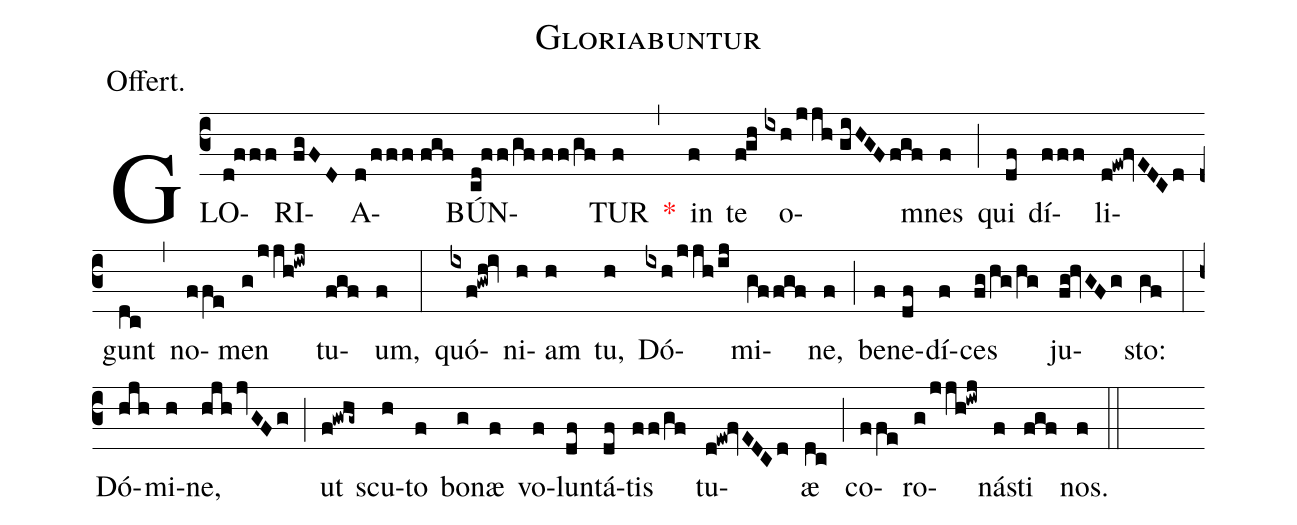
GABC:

name:Gloriabuntur;
annotation:Offert.;
mode:VI.;
office-part:Offertory;
%%
(c3) GLO(d!fff)RI(fgFD)A(d/fff//fgf)BÚN(cd!ff/gf//ff/gf)TUR(f) <v>\red{*}</v>(,) in(f) te(f!gh) o(ixh/jjh//giHGFfgf)mnes(f) (;) qui(df) dí(fff)li(d!ew!fvEDCd)gunt(dc) (,) no(ffe)men(g/jjh!iwj) tu(fgf)um,(f) (:) quó(ixf!gwh!iv)ni(h)am(h) tu,(h) Dó(ixh/jjh/ij)mi(gffgf)ne,(f) (;) be(f)ne(df)dí(f)ces(fg/hg/hg) ju(fg!hvGFg)sto:(gf) (:) Dó(hjh)mi(h)ne,(hjhjvGFg) (;) ut(f!gwhg~) scu(h)to(f) bo(g)næ(f) vo(f)lun(df)tá(df)tis(ff/gf) tu(d!ew!fvEDCd)æ(dc) (;) co(ffe)ro(g/jjh!iwj)ná(f)sti(fgf) nos.(f) (::)
